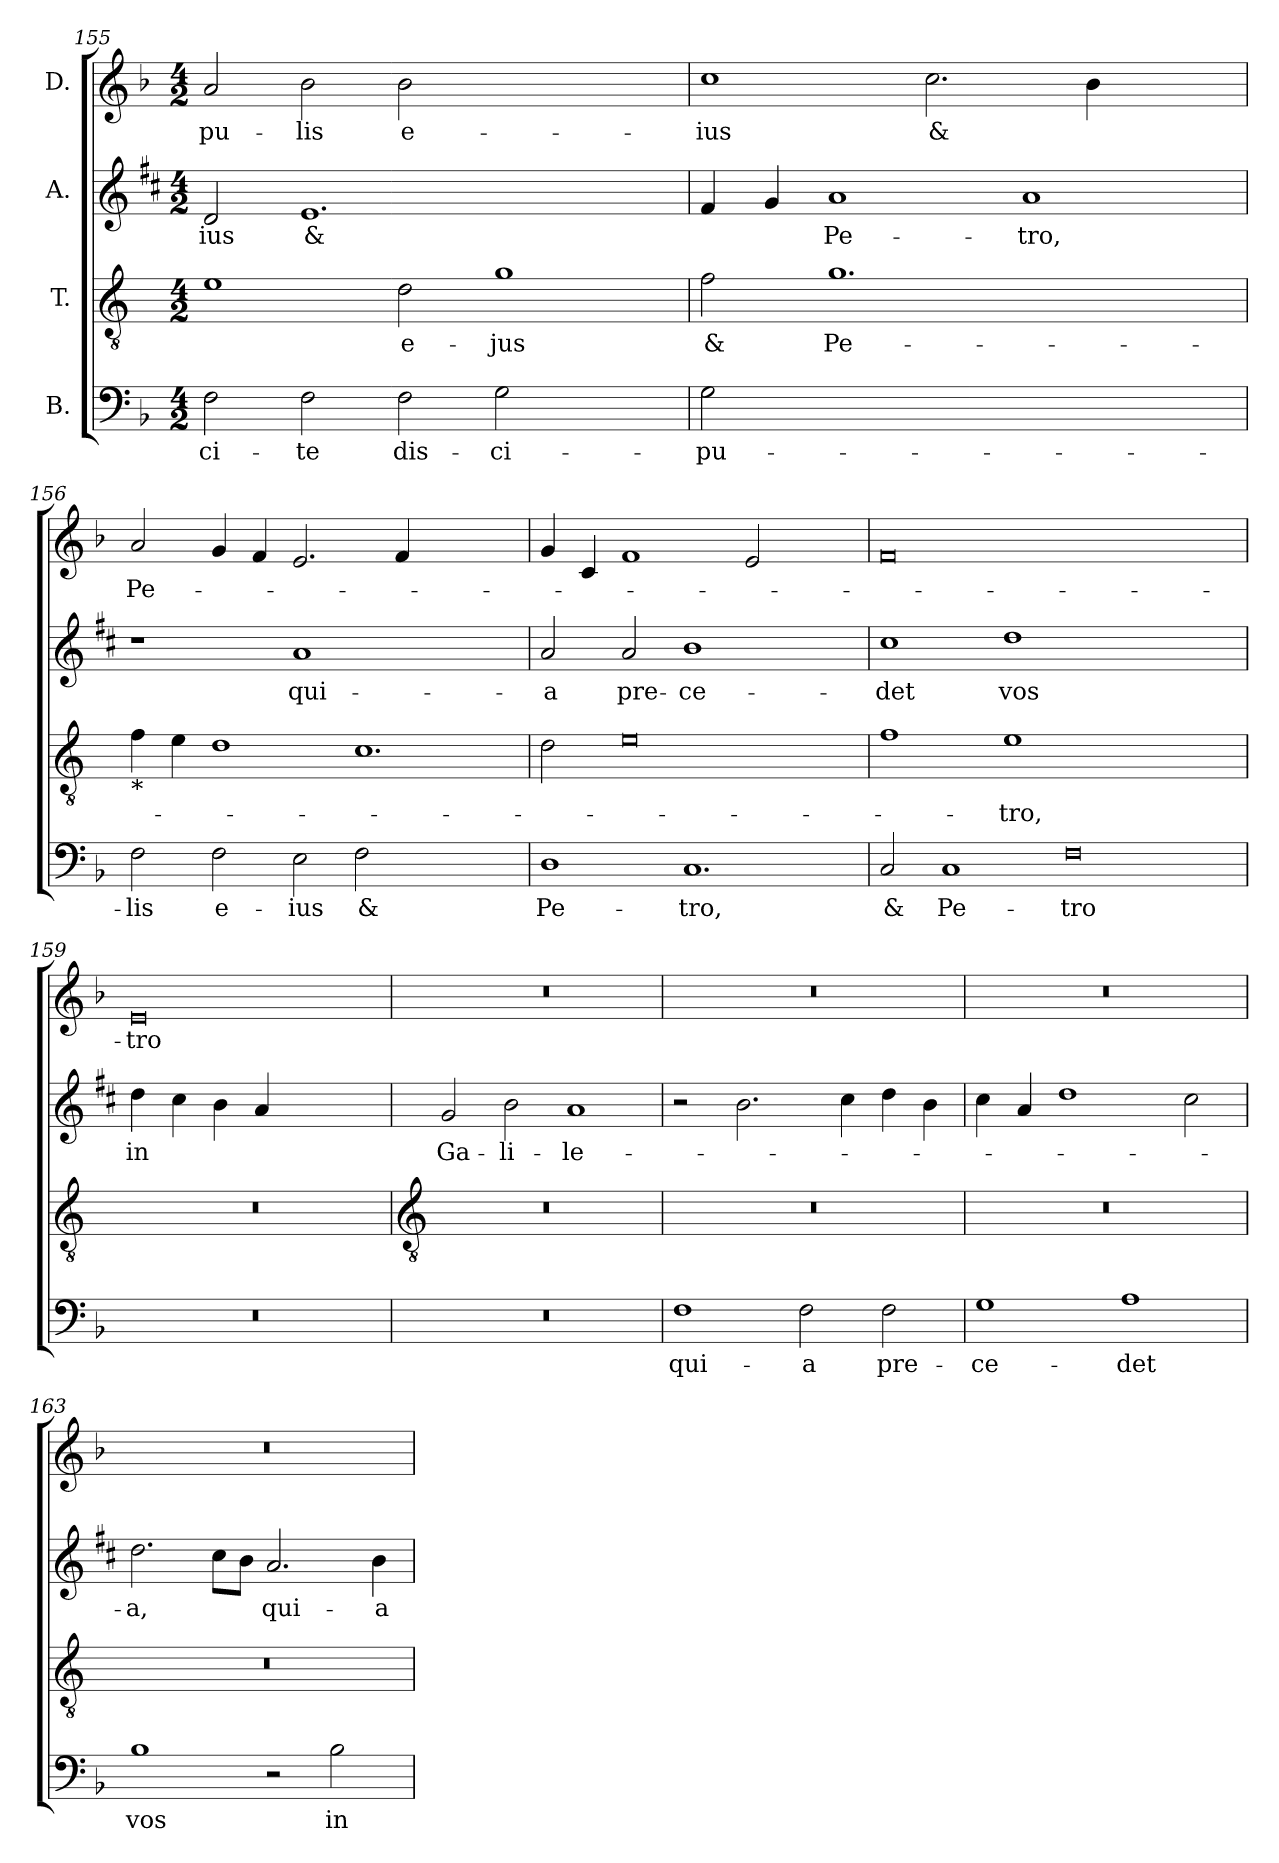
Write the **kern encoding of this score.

**kern	**text	**kern	**text	**kern	**text	**kern	**text
*part4	*part4	*part3	*part3	*part2	*part2	*part1	*part1
*staff4	*staff4	*staff3	*staff3	*staff2	*staff2	*staff1	*staff1
*I"B.	*	*I"T.	*	*I"A.	*	*I"D.	*
!!LO:LB:g=z
*clefF4	*	*clefGv2	*	*clefG2	*	*clefG2	*
*	*	*ITrd4c7	*	*ITrd5c9	*	*	*
*k[b-]	*	*k[b-]	*	*k[b-]	*	*k[b-]	*
*F:	*	*F:	*	*F:	*	*F:	*
*M4/2	*	*M4/2	*	*M4/2	*	*M4/2	*
=155	=155	=155	=155	=155	=155	=155	=155
!	!LO:LY:b	!	!	!	!LO:LY:b	!	!LO:LY:b
2F	-ci-	1A	.	2F	-ius	2a	-pu-
!	!LO:LY:b	!	!	!	!LO:LY:b	!	!LO:LY:b
2F	-te	.	.	1.G	&	2b-	-lis
!	!LO:LY:b	!	!LO:LY:b	!	!	!	!LO:LY:b
2F	dis-	2G	e-	.	.	2b-	e-
!	!LO:LY:b	!	!LO:LY:b	!	!	!	!
2G	-ci-	1c	-jus	.	.	1ryy	.
2ryy	.	.	.	2ryy	.	.	.
!!LO:LB:g=z
=156	=156	=156	=156	=156	=156	=156	=156
!	!LO:LY:b	!	!LO:LY:b	!	!	!	!LO:LY:b
2G	-pu-	2B-	&	4A	.	1cc	-ius
.	.	.	.	4B-	.	.	.
!	!	!	!LO:LY:b	!	!LO:LY:b	!	!
0ryy	.	1.c	Pe-	1c	Pe-	.	.
!	!	!	!	!	!	!	!LO:LY:b
.	.	.	.	.	.	2.cc	&
!	!	!	!	!	!LO:LY:b	!	!
.	.	.	.	1c	-tro,	.	.
.	.	.	.	.	.	4b-	.
.	.	2ryy	.	.	.	2ryy	.
!!LO:LB:g=z
=156A	=156A	=156A	=156A	=156A	=156A	=156A	=156A
!	!	!LO:TX:b:t=*	!	!	!	!	!
!	!LO:LY:b	!	!	!	!	!	!LO:LY:b
2F	-lis	4B-	.	1r	.	2a	Pe-
.	.	4A	.	.	.	.	.
!	!LO:LY:b	!	!	!	!	!	!
2F	e-	1G	.	.	.	4g	.
.	.	.	.	.	.	4f	.
!	!LO:LY:b	!	!	!	!LO:LY:b	!	!
2E	-ius	.	.	1c	qui-	2.e	.
!	!LO:LY:b	!	!	!	!	!	!
2F	&	1.F	.	.	.	.	.
.	.	.	.	.	.	4f	.
1ryy	.	.	.	1ryy	.	1ryy	.
=157A	=157A	=157A	=157A	=157A	=157A	=157A	=157A
!	!LO:LY:b	!	!	!	!LO:LY:b	!	!
1D	Pe-	2G	.	2c	-a	4g	.
.	.	.	.	.	.	4c	.
!	!	!	!	!	!LO:LY:b	!	!
.	.	0A	.	2c	pre-	1f	.
!	!LO:LY:b	!	!	!	!LO:LY:b	!	!
1.C	-tro,	.	.	1d	-ce-	.	.
.	.	.	.	.	.	2e	.
.	.	.	.	2ryy	.	2ryy	.
=158A	=158A	=158A	=158A	=158A	=158A	=158A	=158A
!	!LO:LY:b	!	!	!	!LO:LY:b	!	!
2C	&	1B-	.	1e	-det	0f	.
!	!LO:LY:b	!	!	!	!	!	!
1C	Pe-	.	.	.	.	.	.
!	!	!	!LO:LY:b	!	!LO:LY:b	!	!
.	.	1A	-tro,	1f	vos	.	.
!	!LO:LY:b	!	!	!	!	!	!
0F	-tro	.	.	.	.	.	.
.	.	1.ryy	.	1.ryy	.	1.ryy	.
=159A	=159A	=159A	=159A	=159A	=159A	=159A	=159A
!	!	!	!	!	!LO:LY:b	!	!LO:LY:b
0r	.	0r	.	4f	in	0e	-tro
.	.	.	.	4e	.	.	.
.	.	.	.	4d	.	.	.
.	.	.	.	4c	.	.	.
.	.	.	.	1ryy	.	.	.
!!LO:LB:g=z
=160A	=160A	=160A	=160A	=160A	=160A	=160A	=160A
*	*	*clefGv2	*	*	*	*	*
!	!	!	!	!	!LO:LY:b	!	!
0r	.	0r	.	2B-	Ga-	0r	.
!	!	!	!	!	!LO:LY:b	!	!
.	.	.	.	2d	-li-	.	.
!	!	!	!	!	!LO:LY:b	!	!
.	.	.	.	1c	-le-	.	.
=161A	=161A	=161A	=161A	=161A	=161A	=161A	=161A
!	!LO:LY:b	!	!	!	!	!	!
1F	qui-	0r	.	2r	.	0r	.
.	.	.	.	2.d	.	.	.
!	!LO:LY:b	!	!	!	!	!	!
2F	-a	.	.	.	.	.	.
.	.	.	.	4e	.	.	.
!	!LO:LY:b	!	!	!	!	!	!
2F	pre-	.	.	4f	.	.	.
.	.	.	.	4d	.	.	.
!!LO:LB:g=z
=162	=162	=162	=162	=162	=162	=162	=162
!	!LO:LY:b	!	!	!	!	!	!
1G	-ce-	0r	.	4e	.	0r	.
.	.	.	.	4c	.	.	.
.	.	.	.	1f	.	.	.
!	!LO:LY:b	!	!	!	!	!	!
1A	-det	.	.	.	.	.	.
.	.	.	.	2e	.	.	.
=163	=163	=163	=163	=163	=163	=163	=163
!	!LO:LY:b	!	!	!	!LO:LY:b	!	!
1B-	vos	0r	.	2.f	-a,	0r	.
.	.	.	.	8eL	.	.	.
.	.	.	.	8dJ	.	.	.
!	!	!	!	!	!LO:LY:b	!	!
2r	.	.	.	2.c	qui-	.	.
!	!LO:LY:b	!	!	!	!	!	!
2B-	in	.	.	.	.	.	.
!	!	!	!	!	!LO:LY:b	!	!
.	.	.	.	4d	-a	.	.
=	=	=	=	=	=	=	=
*-	*-	*-	*-	*-	*-	*-	*-
